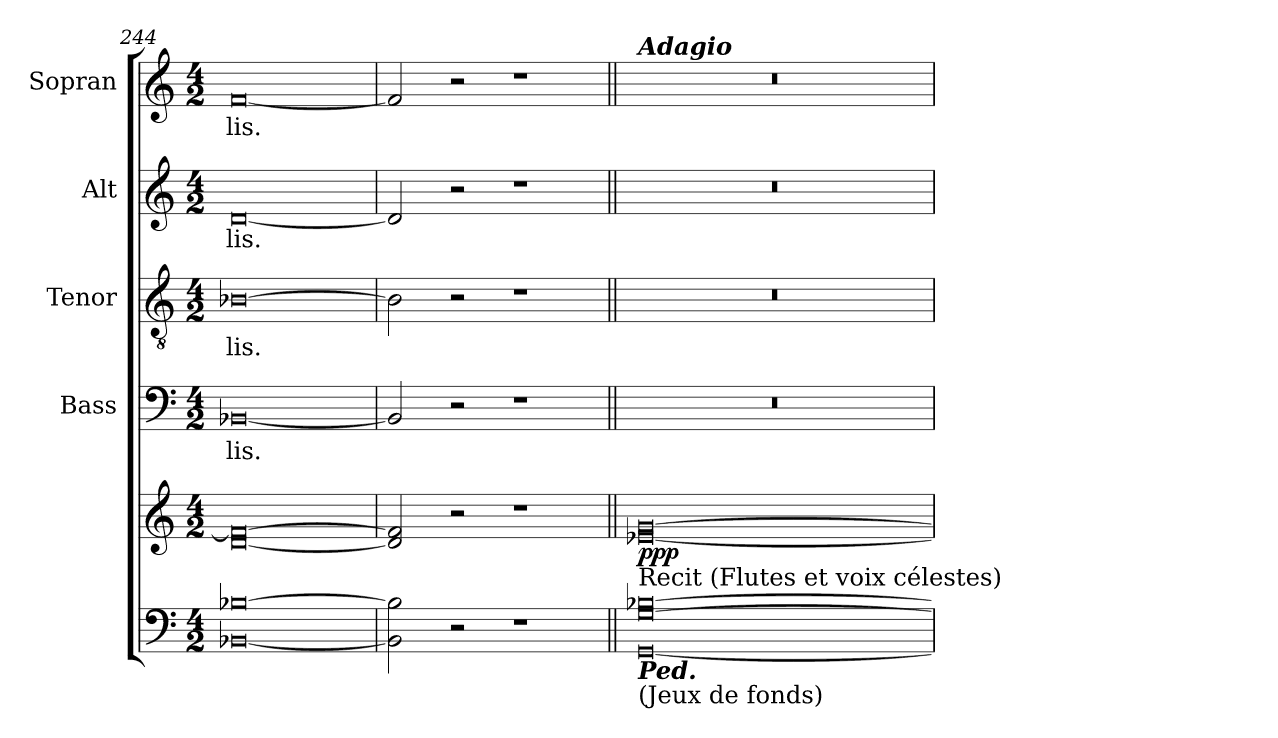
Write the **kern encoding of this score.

**kern	**kern	**dynam	**kern	**text	**kern	**text	**kern	**text	**kern	**text
*part5	*part5	*part5	*part4	*part4	*part3	*part3	*part2	*part2	*part1	*part1
*staff6	*staff5	*staff5/6	*staff4	*staff4	*staff3	*staff3	*staff2	*staff2	*staff1	*staff1
*	*	*	*I"Bass	*	*I"Tenor	*	*I"Alt	*	*I"Sopran	*
*	*	*	*I'B.	*	*I'T.	*	*I'A.	*	*I'S.	*
*clefF4	*clefG2	*	*clefF4	*	*clefGv2	*	*clefG2	*	*clefG2	*
*k[]	*k[]	*	*k[]	*	*k[]	*	*k[]	*	*k[]	*
*C:	*C:	*	*C:	*	*C:	*	*C:	*	*C:	*
*M4/2	*M4/2	*	*M4/2	*	*M4/2	*	*M4/2	*	*M4/2	*
=244	=244	=244	=244	=244	=244	=244	=244	=244	=244	=244
!	!	!	!	!LO:LY:b	!	!LO:LY:b	!	!LO:LY:b	!	!LO:LY:b
[0BB-X [0B-X	[0d 0f_	.	[0BB-X	-lis.	[0B-X	-lis.	[0d	-lis.	[0f	-lis.
=245	=245	=245	=245	=245	=245	=245	=245	=245	=245	=245
2BB-\] 2B-\]	2d/] 2f/]	.	2BB-/]	.	2B-\]	.	2d/]	.	2f/]	.
2r	2r	.	2r	.	2r	.	2r	.	2r	.
1r	1r	.	1r	.	1r	.	1r	.	1r	.
=246||	=246||	=246||	=246||	=246||	=246||	=246||	=246||	=246||	=246||	=246||
*^	*	*	*	*	*	*	*	*	*	*
!	!	!	!	!	!	!	!	!	!	!LO:TX:a:Bi:t=Adagio	!
!	!	!LO:TX:b:t=Recit (Flutes et voix célestes)	!	!	!	!	!	!	!	!	!
!LO:TX:b:Bi:t=Ped.	!	!	!	!	!	!	!	!	!	!	!
!LO:TX:b:t=(Jeux de fonds)	!	!	!	!	!	!	!	!	!	!	!
!	!	!	!LO:DY:b	!	!	!	!	!	!	!	!
[>0G [>0B-X	[<0GG	[0e-X [0g	ppp	0r	.	0r	.	0r	.	0r	.
*v	*v	*	*	*	*	*	*	*	*	*	*
=	=	=	=	=	=	=	=	=	=	=
*-	*-	*-	*-	*-	*-	*-	*-	*-	*-	*-
